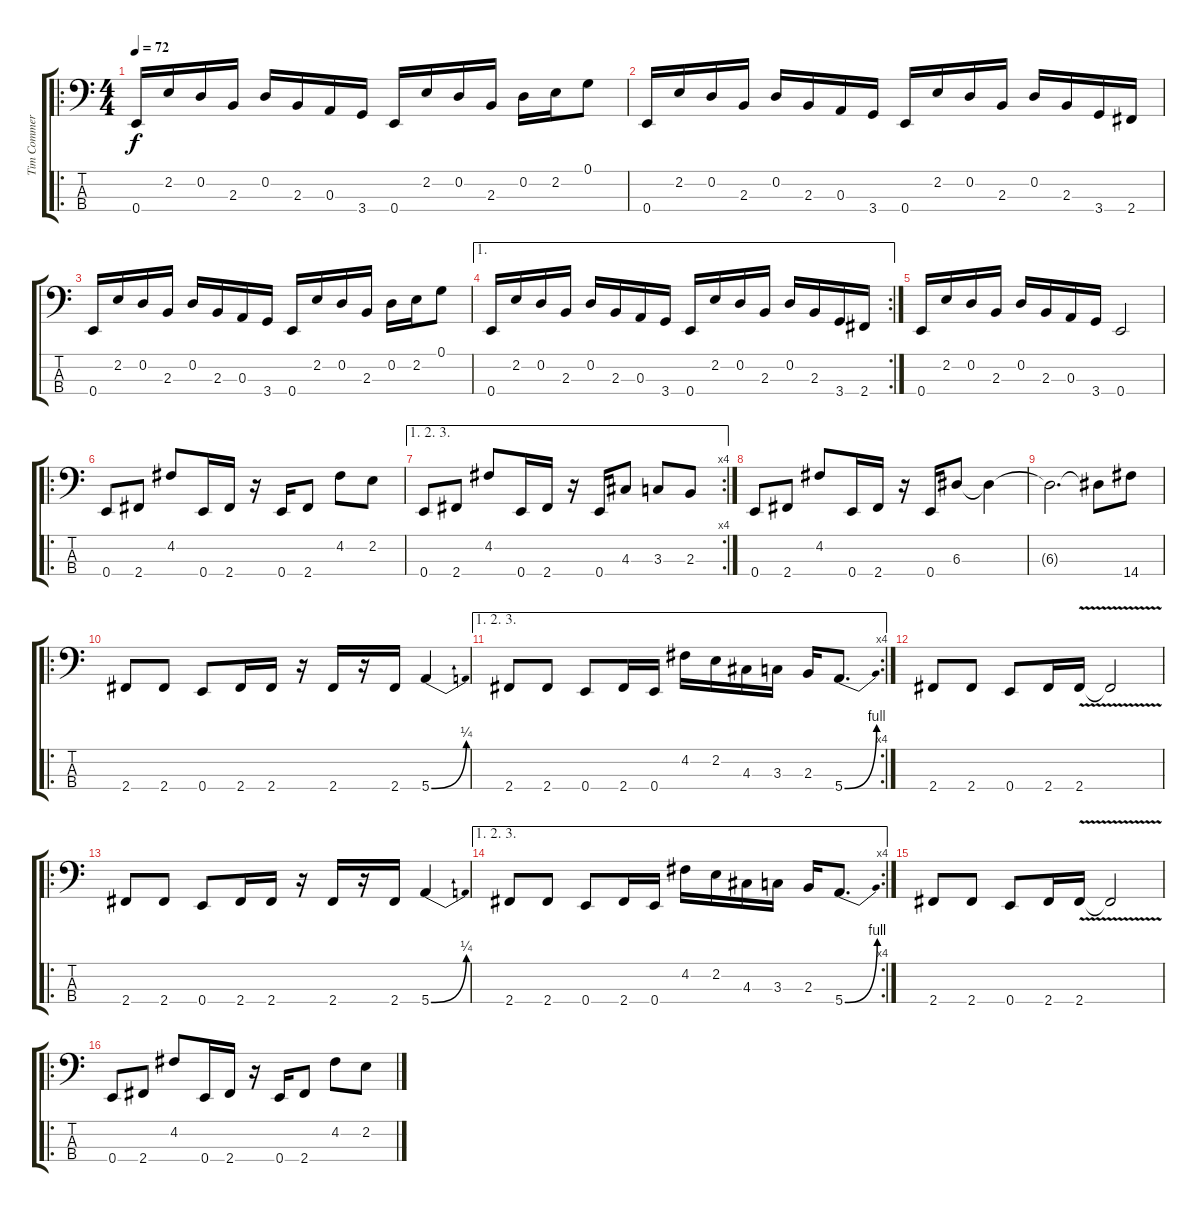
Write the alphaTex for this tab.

\track ("Tim Commerford (Bass)" "Tim Commer") {instrument electricbasspick}
\staff {score tabs}
\tuning (G2 D2 A1 E1) {hide}
\ro
\ts (4 4)
\tempo 72
\clef f4
\ks c
0.4.16{dy f instrument electricbasspick} 2.2.16 0.2.16 2.3.16 0.2.16 2.3.16 0.3.16 3.4.16 0.4.16 2.2.16 0.2.16 2.3.16 0.2.16 2.2.16 0.1.8 |
0.4.16 2.2.16 0.2.16 2.3.16 0.2.16 2.3.16 0.3.16 3.4.16 0.4.16 2.2.16 0.2.16 2.3.16 0.2.16 2.3.16 3.4.16 2.4.16 |
0.4.16 2.2.16 0.2.16 2.3.16 0.2.16 2.3.16 0.3.16 3.4.16 0.4.16 2.2.16 0.2.16 2.3.16 0.2.16 2.2.16 0.1.8 |
\ae 1
\rc 2
0.4.16 2.2.16 0.2.16 2.3.16 0.2.16 2.3.16 0.3.16 3.4.16 0.4.16 2.2.16 0.2.16 2.3.16 0.2.16 2.3.16 3.4.16 2.4.16 |
0.4.16 2.2.16 0.2.16 2.3.16 0.2.16 2.3.16 0.3.16 3.4.16 0.4.2 |
\ro
0.4.8 2.4.8 4.2.8 0.4.16 2.4.16 r.16 0.4.16 2.4.8 4.2.8 2.2.8 |
\ae (1 2 3)
\rc 4
0.4.8 2.4.8 4.2.8 0.4.16 2.4.16 r.16 0.4.16 4.3.8 3.3.8 2.3.8 |
0.4.8 2.4.8 4.2.8 0.4.16 2.4.16 r.16 0.4.16 6.3.8 6.3{t}.4 |
6.3{t}.2{d} 6.3{t}.8 14.4.8 |
\ro
2.4.8 2.4.8 0.4.8 2.4.16 2.4.16 r.16 2.4.16 r.16 2.4.16 5.4{be (bend 0 0 60 1)}.4 |
\ae (1 2 3)
\rc 4
2.4.8 2.4.8 0.4.8 2.4.16 0.4.16 4.2.16 2.2.16 4.3.16 3.3.16 2.3.16 5.4{be (bend 0 0 60 4)}.8{d} |
2.4.8 2.4.8 0.4.8 2.4.16 2.4{v}.16 2.4{t}.2 |
\ro
2.4.8 2.4.8 0.4.8 2.4.16 2.4.16 r.16 2.4.16 r.16 2.4.16 5.4{be (bend 0 0 60 1)}.4 |
\ae (1 2 3)
\rc 4
2.4.8 2.4.8 0.4.8 2.4.16 0.4.16 4.2.16 2.2.16 4.3.16 3.3.16 2.3.16 5.4{be (bend 0 0 60 4)}.8{d} |
2.4.8 2.4.8 0.4.8 2.4.16 2.4{v}.16 2.4{t}.2 |
\ro
0.4.8 2.4.8 4.2.8 0.4.16 2.4.16 r.16 0.4.16 2.4.8 4.2.8 2.2.8
